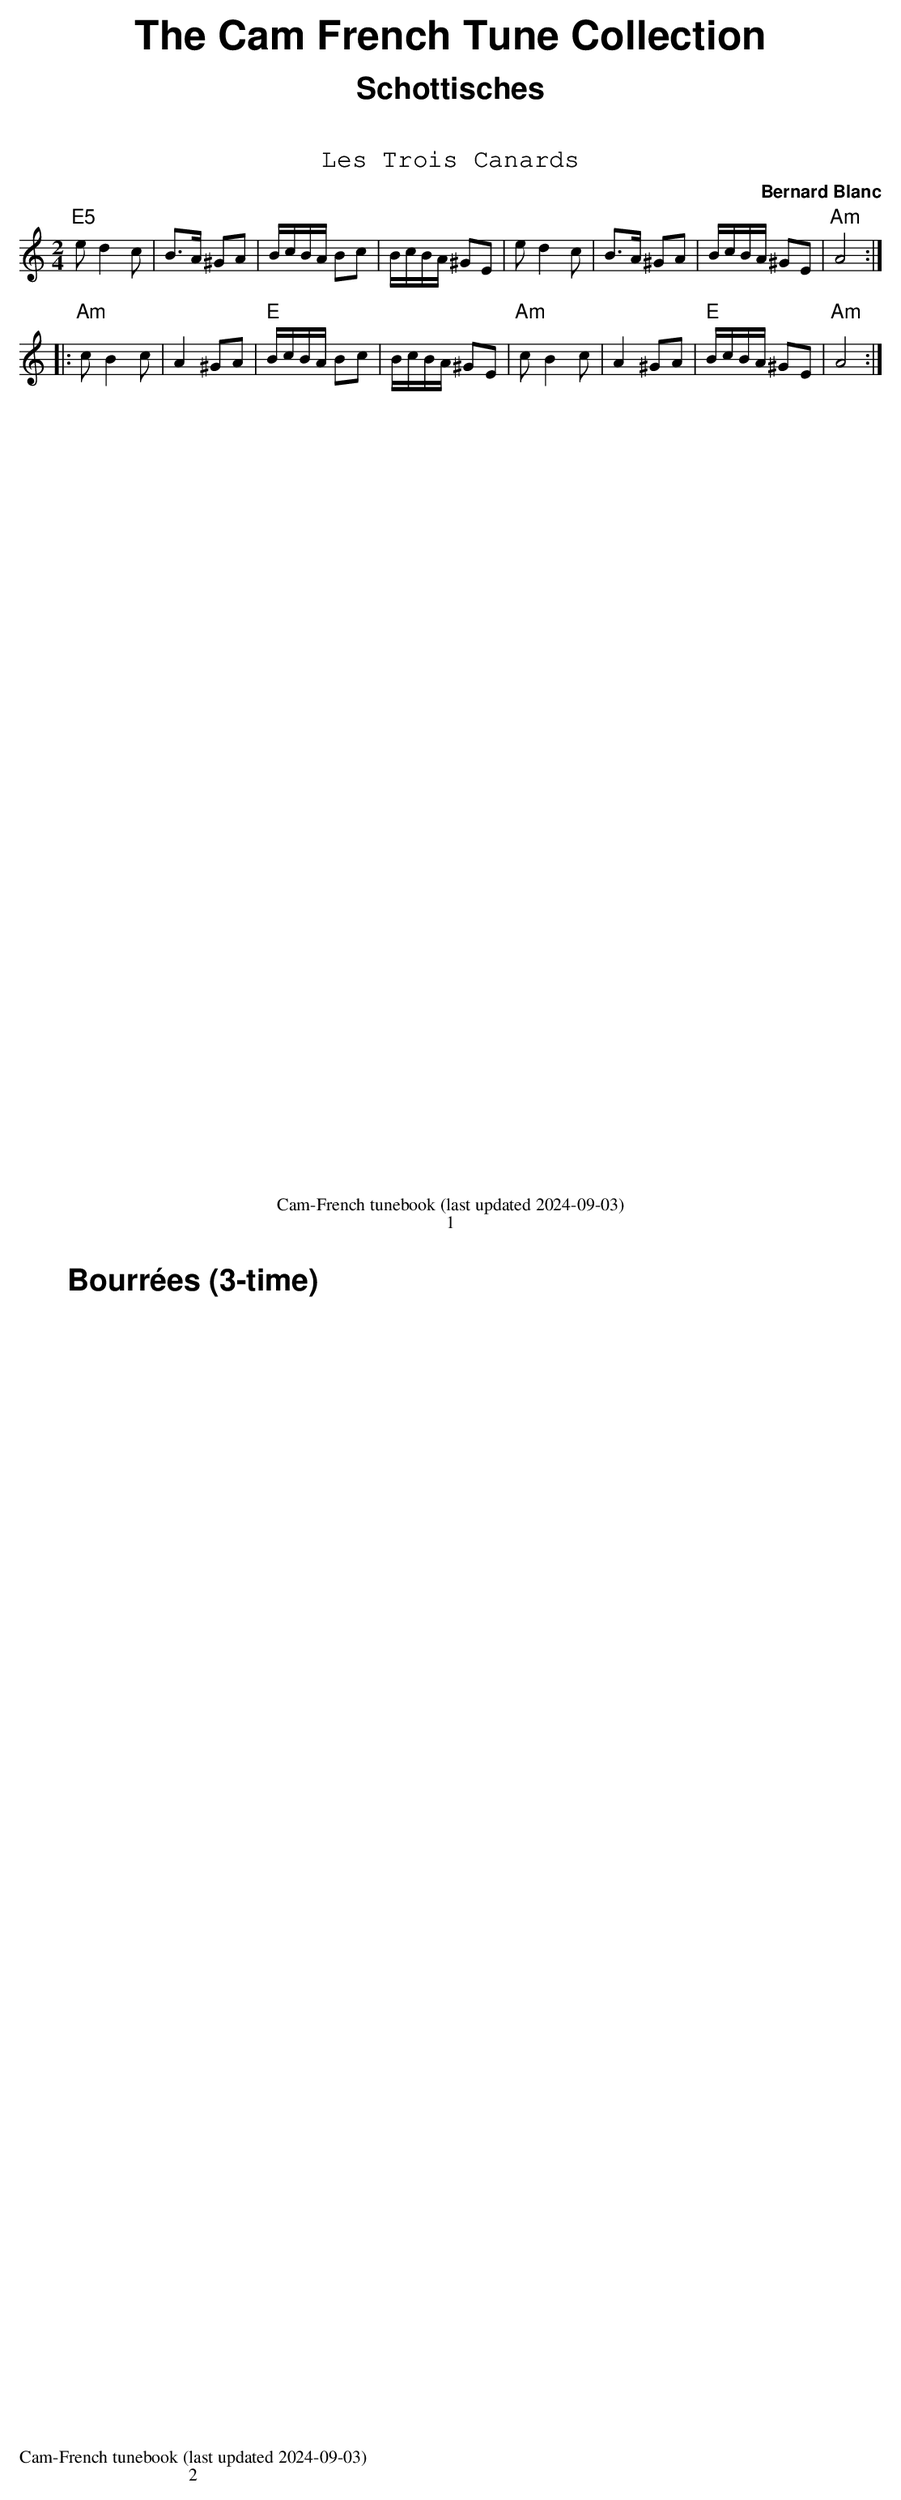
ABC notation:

X:1
T:Les Trois Canards
C:Bernard Blanc
M:2/4
L:1/8
K:Am
"E5"ed2c | B3/2A/2 ^GA | B/2c/2B/2A/2 Bc | B/2c/2B/2A/2 ^GE |\
ed2c | B3/2A/2 ^GA | B/2c/2B/2A/2 ^GE | "Am"A4 :|
|:\
"Am"cB2c | A2 ^GA | "E"B/2c/2B/2A/2 Bc | B/2c/2B/2A/2 ^GE |\
"Am"cB2c | A2 ^GA | "E"B/2c/2B/2A/2 ^GE |"Am" A4 :|
